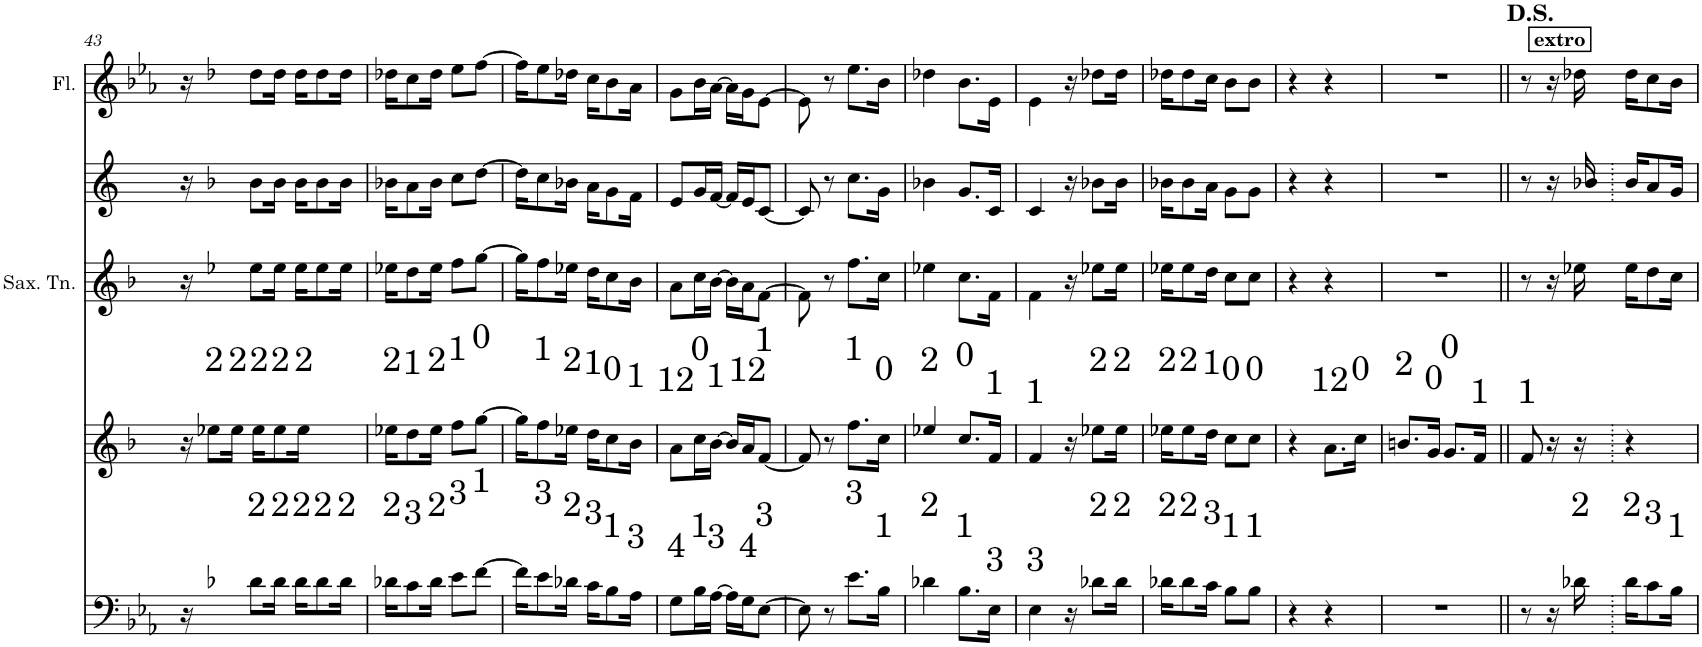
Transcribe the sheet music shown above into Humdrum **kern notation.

**kern	**kern	**kern	**kern	**kern
*part5	*part4	*part3	*part2	*part1
*staff5	*staff4	*staff3	*staff2	*staff1
*I"Tbn1	*I"BbSopr/Tpt	*I"Saxofone Tenor	*I"Eb	*I"Flauta Transversal
*	*I'Tpt	*I'Sax. Tn.	*	*I'Fl.
!!LO:PB:g=z
*clefF4	*clefG2	*clefG2	*clefG2	*clefG2
*	*Trd1c2	*Trd8c14	*Trd5c9	*
*k[b-e-a-]	*k[b-]	*k[b-]	*k[]	*k[b-e-a-]
*M2/4	*M2/4	*M2/4	*M2/4	*M2/4
=43	=43	=43	=43	=43
16r	16r	16r	16r	16r
8d-X\L	8ee-X\L	8ee-X\L	8b-X\L	8dd-X\L
16d-\Jk	16ee-\Jk	16ee-\Jk	16b-\Jk	16dd-\Jk
16d-\KL	16ee-\KL	16ee-\KL	16b-\KL	16dd-\KL
8d-\	8ee-\	8ee-\	8b-\	8dd-\
16d-\Jk	16ee-\Jk	16ee-\Jk	16b-\Jk	16dd-\Jk
=44	=44	=44	=44	=44
16d-X\KL	16ee-X\KL	16ee-X\KL	16b-X\KL	16dd-X\KL
8c\	8dd\	8dd\	8a\	8cc\
16d-\Jk	16ee-\Jk	16ee-\Jk	16b-\Jk	16dd-\Jk
8e-\L	8ff\L	8ff\L	8cc\L	8ee-\L
[8f\J	[8gg\J	[8gg\J	[8dd\J	[8ff\J
=45	=45	=45	=45	=45
16f\KL]	16gg\KL]	16gg\KL]	16dd\KL]	16ff\KL]
8e-\	8ff\	8ff\	8cc\	8ee-\
16d-X\Jk	16ee-X\Jk	16ee-X\Jk	16b-X\Jk	16dd-X\Jk
16c\KL	16dd\KL	16dd\KL	16a\KL	16cc\KL
8B-\	8cc\	8cc\	8g\	8b-\
16A-\Jk	16b-\Jk	16b-\Jk	16f\Jk	16a-\Jk
=46	=46	=46	=46	=46
8G\L	8a\L	8a\L	8e/L	8g\L
16B-\L	16cc\L	16cc\L	16g/L	16b-\L
[16A-\JJ	[16b-\JJ	[16b-\JJ	[16f/JJ	[16a-\JJ
16A-\LL]	16b-/LL]	16b-\LL]	16f/LL]	16a-\LL]
16G\J	16a/J	16a\J	16e/J	16g\J
[8E-\J	[8f/J	[8f\J	[8c/J	[8e-\J
=47	=47	=47	=47	=47
8E-\]	8f/]	8f\]	8c/]	8e-\]
8r	8r	8r	8r	8r
8.e-\L	8.ff\L	8.ff\L	8.cc\L	8.ee-\L
16B-\Jk	16cc\Jk	16cc\Jk	16g\Jk	16b-\Jk
=48	=48	=48	=48	=48
4d-X\	4ee-X/	4ee-X\	4b-X\	4dd-X\
8.B-\L	8.cc/L	8.cc\L	8.g/L	8.b-\L
16E-\Jk	16f/Jk	16f\Jk	16c/Jk	16e-\Jk
=49	=49	=49	=49	=49
4E-\	4f/	4f\	4c/	4e-\
16r	16r	16r	16r	16r
8d-X\L	8ee-X\L	8ee-X\L	8b-X\L	8dd-X\L
16d-\Jk	16ee-\Jk	16ee-\Jk	16b-\Jk	16dd-\Jk
=50	=50	=50	=50	=50
16d-X\KL	16ee-X\KL	16ee-X\KL	16b-X\KL	16dd-X\KL
8d-\	8ee-\	8ee-\	8b-\	8dd-\
16c\Jk	16dd\Jk	16dd\Jk	16a\Jk	16cc\Jk
8B-\L	8cc\L	8cc\L	8g\L	8b-\L
8B-\J	8cc\J	8cc\J	8g\J	8b-\J
=51	=51	=51	=51	=51
4r	4r	4r	4r	4r
!	!LO:N:head=solid	!	!	!
4r	8.a\L	4r	4r	4r
!	!LO:N:head=solid	!	!	!
.	16cc\Jk	.	.	.
=52	=52	=52	=52	=52
!	!LO:N:head=solid	!	!	!
2r	8.bn/L	2r	2r	2r
!	!LO:N:head=solid	!	!	!
.	16g/Jk	.	.	.
!	!LO:N:head=solid	!	!	!
.	8.g/L	.	.	.
!	!LO:N:head=solid	!	!	!
.	16f/Jk	.	.	.
!!LO:REH:place=s1:a:B:cj:fs=10:t=extro
=53||	=53||	=53||	=53||	=53||
!	!LO:N:head=solid	!	!	!
8r	8f/	8r	8r	8r
16r	16r	16r	16r	16r
16d-X\	16r	16ee-X\	16b-X/	16dd-X\
16d-\KL	4r	16ee-\KL	16b-/KL	16dd-\KL
8c\	.	8dd\	8a/	8cc\
16B-\Jk	.	16cc\Jk	16g/Jk	16b-\Jk
=	=	=	=	=
*-	*-	*-	*-	*-
